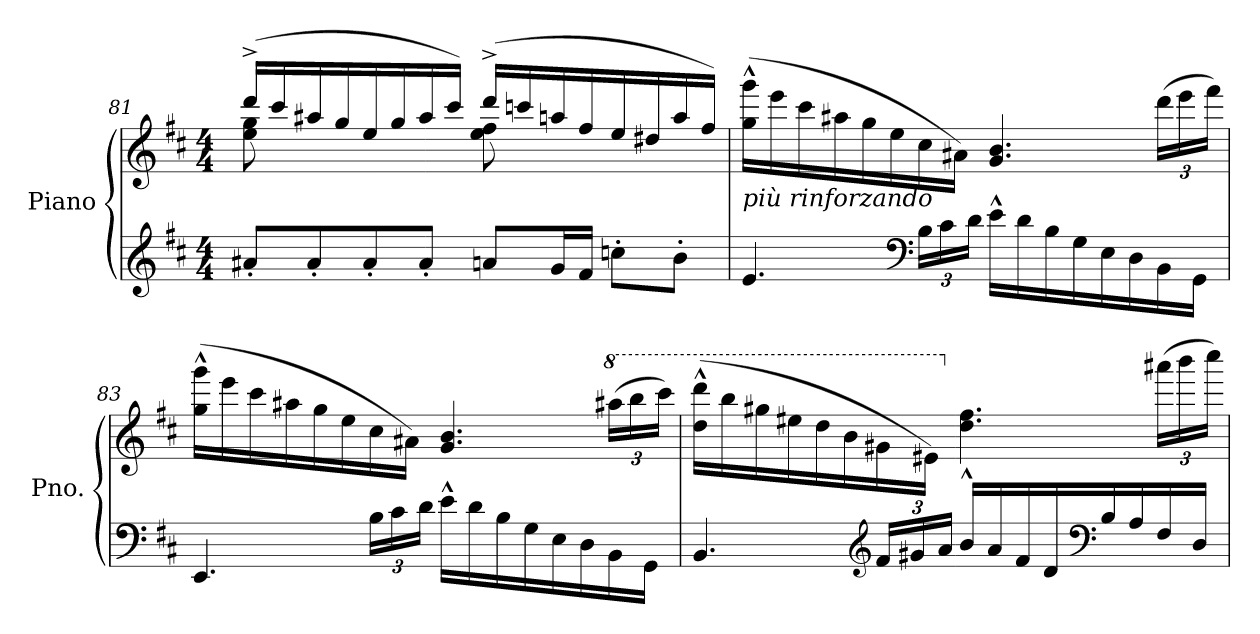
**kern	**kern	**dynam
*part1	*part1	*part1
*staff2	*staff1	*staff1/2
*I"Piano	*	*
*I'Pno.	*	*
*clefG2	*clefG2	*
*k[f#c#]	*k[f#c#]	*
*M4/4	*M4/4	*
=81	=81	=81
*	*^	*
!	!	!	!LO:DY:b=2
8a#X'/L	(>16ddd^/LL	8ee\ 8gg\	other-dynamics
.	16ccc#/	.	.
8a#'/	16aa#X/	4.ryy	.
.	16gg/	.	.
8a#'/	16ee/	.	.
.	16gg/	.	.
8a#'/J	16aa#/	.	.
.	16ccc#/JJ)	.	.
8an/L	(>16ddd^/LL	8ee\ 8ff#\	.
.	16cccn/	.	.
16g/L	16aan/	4.ryy	.
16f#/JJ	16ff#/	.	.
8ccn'\L	16ee/	.	.
.	16dd#X/	.	.
8b'\J	16aa/	.	.
*	*MM150	*	*
.	16ff#/JJ)	.	.
*	*v	*v	*
!!LO:LB:g=z
=82	=82	=82
*	*MM170	*
!	!LO:TX:b:i:t=più rinforzando	!
4.e/	(>16gg\^^ 16ggg\^^LL	.
.	16eee\	.
.	16ccc#\	.
.	16aa#X\	.
.	16gg\	.
.	16ee\	.
*clefF4	*	*
*Xbrackettup	*	*
24B\LL	16cc#\	.
24c#\	.	.
.	16a#X\JJ)	.
24d\JJ	.	.
16e^^\LL	4.g/ 4.b/	.
16d\	.	.
16B\	.	.
16G\	.	.
16E\	.	.
16D\	.	.
*	*Xbrackettup	*
16BB\	(>24ddd\LL	.
.	24eee\	.
16GG\JJ	.	.
.	24fff#\JJ)	.
=83	=83	=83
4.EE/	(>16gg\^^ 16ggg\^^LL	.
.	16eee\	.
.	16ccc#\	.
.	16aa#X\	.
.	16gg\	.
.	16ee\	.
24B\LL	16cc#\	.
24c#\	.	.
.	16a#X\JJ)	.
24d\JJ	.	.
16e^^\LL	4.g/ 4.b/	.
16d\	.	.
16B\	.	.
16G\	.	.
16E\	.	.
16D\	.	.
*	*8va	*
16BB\	(>24aaa#X\LL	.
.	24bbb\	.
16GG\JJ	.	.
.	24cccc#\JJ)	.
!!LO:PB:g=z
=84	=84	=84
4.BB/	(>16ddd\^^ 16dddd\^^LL	.
.	16bbb\	.
.	16ggg#X\	.
.	16eee#X\	.
.	16ddd\	.
.	16bb\	.
*clefG2	*	*
24f#/LL	16gg#X\	.
24g#X/	.	.
.	16ee#X\JJ)	.
24a/JJ	.	.
*	*X8va	*
16b^^/LL	4.dd\ 4.ff#\	.
16a/	.	.
16f#/	.	.
16d/	.	.
*clefF4	*	*
16B/	.	.
16A/	.	.
16F#/	(>24aaa#X\LL	.
.	24bbb\	.
16D/JJ	.	.
.	24cccc#\JJ)	.
=	=	=
*-	*-	*-
